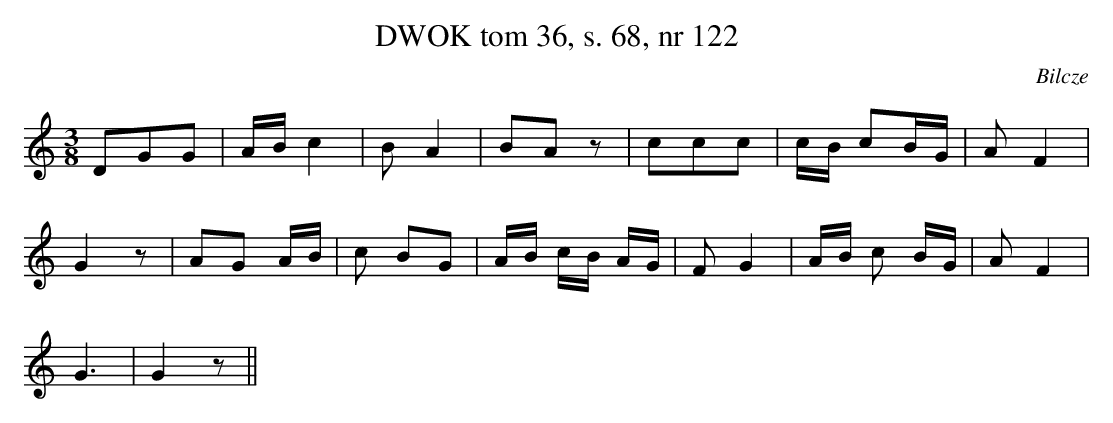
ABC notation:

X:1
T: DWOK tom 36, s. 68, nr 122
O:Bilcze
L:1/8
M:3/8
K:Am
DGG|A/B/ c2|BA2|BAz|ccc|c/B/ cB/G/|AF2|
G2z|AG A/B/|c BG|A/B/ c/B/ A/G/|F G2|A/B/ c B/G/|AF2|
G3|G2z||
